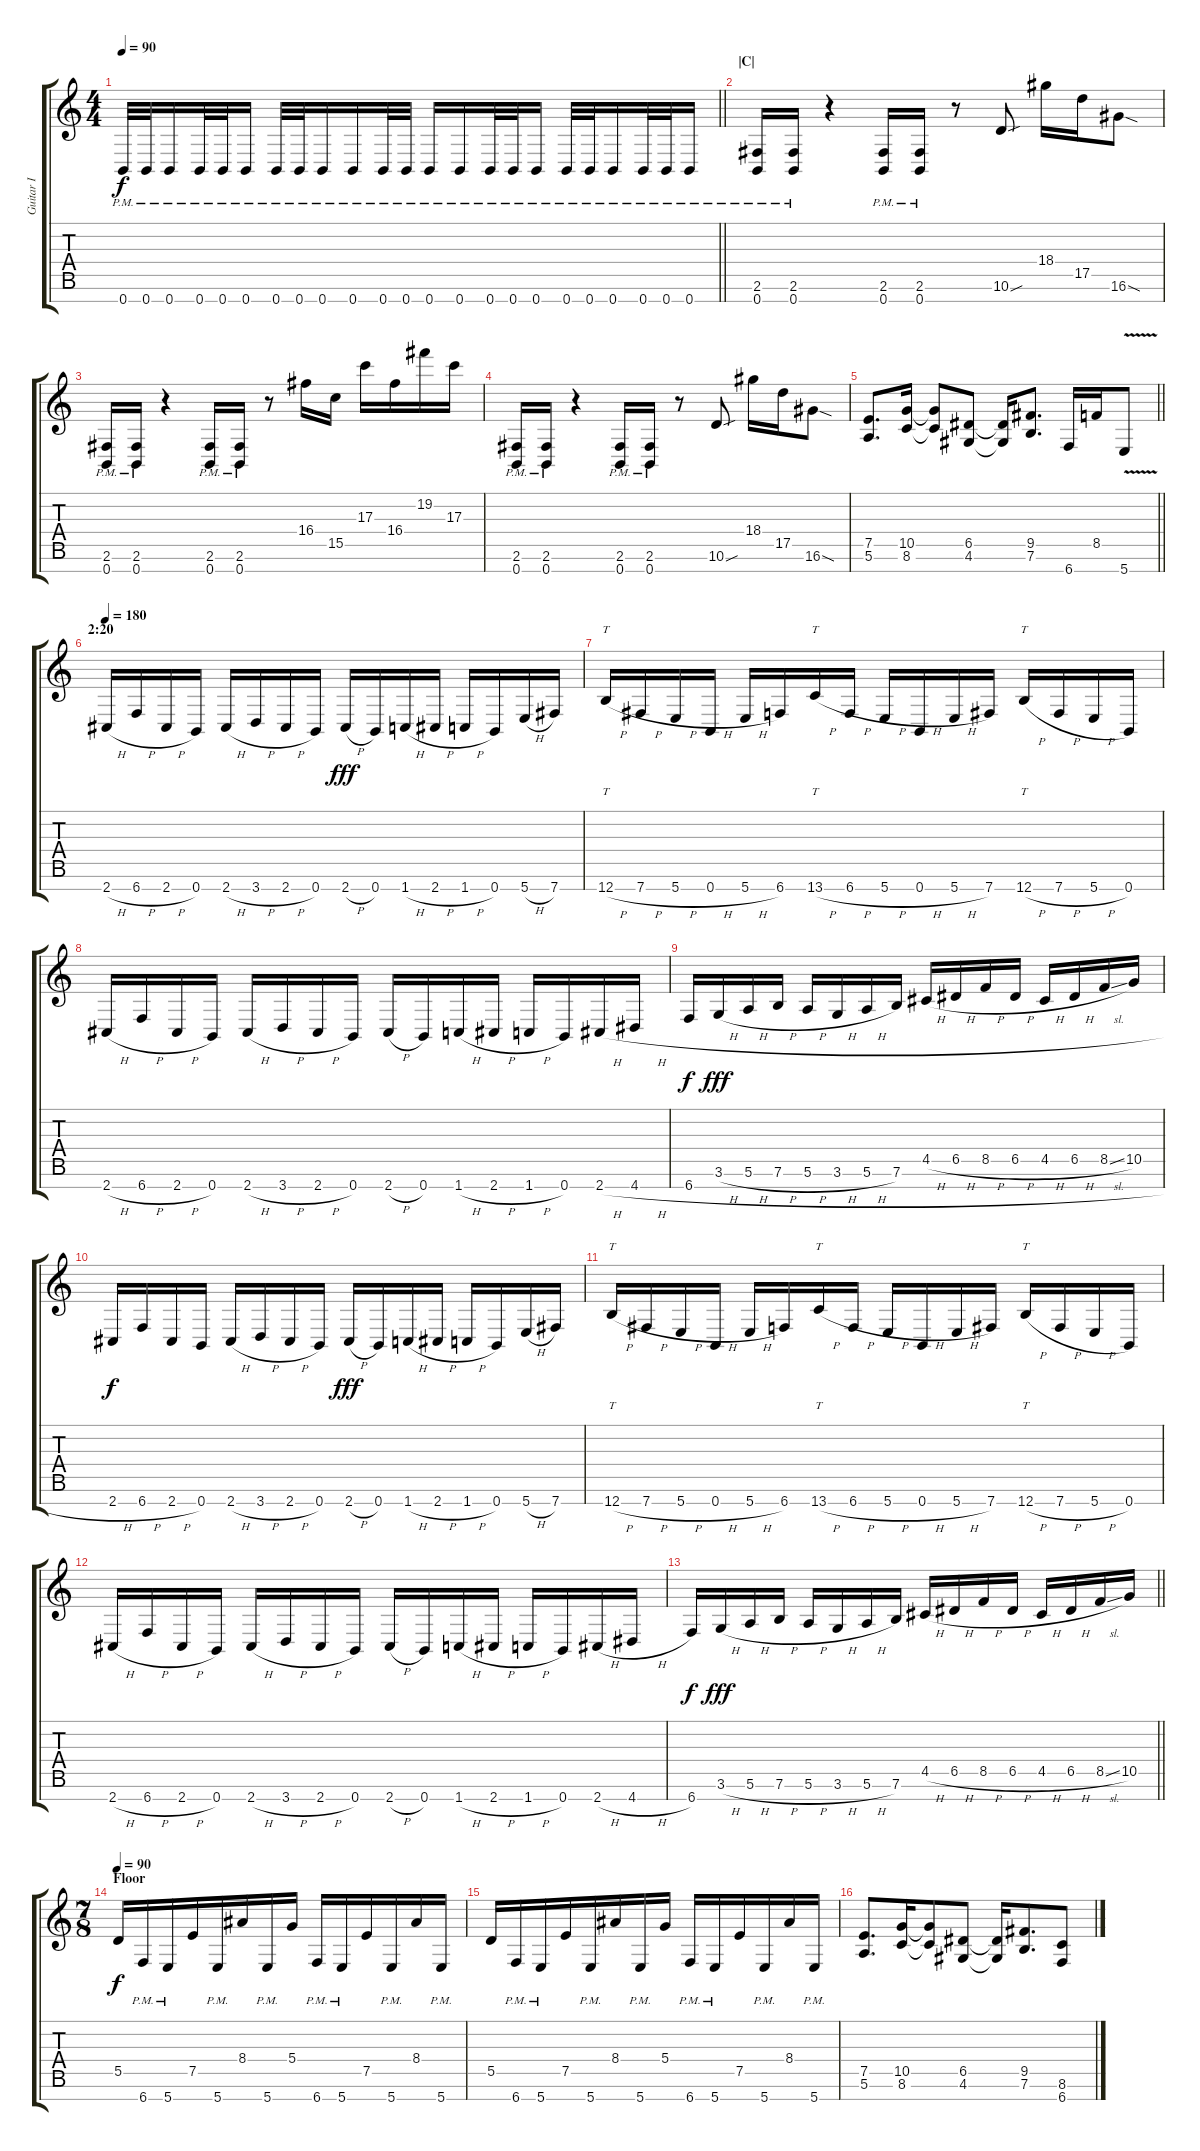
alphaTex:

\track ("Guitar I" "Guitar I") {instrument distortionguitar}
\staff {score tabs}
\tuning (E4 B3 G3 D3 A2 E2 B1) {hide}
\ts (4 4)
\tempo 90
\clef g2
\barLineRight lightlight
\ks c
0.7{pm}.32{dy f} 0.7{pm}.32 0.7{pm}.16 0.7{pm}.32 0.7{pm}.32 0.7{pm}.16 0.7{pm}.32 0.7{pm}.32 0.7{pm}.16 0.7{pm}.16 0.7{pm}.32 0.7{pm}.32 0.7{pm}.16 0.7{pm}.16 0.7{pm}.32 0.7{pm}.32 0.7{pm}.16 0.7{pm}.32 0.7{pm}.32 0.7{pm}.16 0.7{pm}.32 0.7{pm}.32 0.7{pm}.16 |
\section ("" "|C|")
(2.6{pm} 0.7{pm}).16 (2.6{pm} 0.7{pm}).16 r.4 (2.6{pm} 0.7{pm}).16 (2.6{pm} 0.7{pm}).16 r.8 10.6{sou}.8 18.4.16 17.5.16 16.6{sod}.8 |
(2.6{pm} 0.7{pm}).16 (2.6{pm} 0.7{pm}).16 r.4 (2.6{pm} 0.7{pm}).16 (2.6{pm} 0.7{pm}).16 r.8 16.4.16 15.5.16 17.3.16 16.4.16 19.2.16 17.3.16 |
(2.6{pm} 0.7{pm}).16 (2.6{pm} 0.7{pm}).16 r.4 (2.6{pm} 0.7{pm}).16 (2.6{pm} 0.7{pm}).16 r.8 10.6{sou}.8 18.4.16 17.5.16 16.6{sod}.8 |
\barLineRight lightlight
(7.5 5.6).8{d} (10.5 8.6).16 (10.5{t} 8.6{t}).8 (6.5 4.6).8 (6.5{t} 4.6{t}).16 (9.5 7.6).8{d} 6.7.16 8.5.16 5.7{v}.8 |
\section ("" "2:20")
\tempo 180
2.7{h}.16 6.7{h}.16 2.7{h}.16 0.7.16 2.7{h}.16 3.7{h}.16 2.7{h}.16 0.7.16 2.7{h}.16{dy fff} 0.7.16 1.7{h}.16 2.7{h}.16 1.7{h}.16 0.7.16 5.7{h}.16 7.7.16 |
12.7{h}.16{tt} 7.7{h}.16 5.7{h}.16 0.7{h}.16 5.7{h}.16 6.7.16 13.7{h}.16{tt} 6.7{h}.16 5.7{h}.16 0.7{h}.16 5.7{h}.16 7.7.16 12.7{h}.16{tt} 7.7{h}.16 5.7{h}.16 0.7.16 |
2.7{h}.16 6.7{h}.16 2.7{h}.16 0.7.16 2.7{h}.16 3.7{h}.16 2.7{h}.16 0.7.16 2.7{h}.16 0.7.16 1.7{h}.16 2.7{h}.16 1.7{h}.16 0.7.16 2.7{h}.16 4.7{h}.16 |
6.7{h}.16{dy f} 3.6{h}.16{dy fff} 5.6{h}.16 7.6{h}.16 5.6{h}.16 3.6{h}.16 5.6{h}.16 7.6.16 4.5{h}.16 6.5{h}.16 8.5{h}.16 6.5{h}.16 4.5{h}.16 6.5{h}.16 8.5{sl}.16 10.5.16 |
2.7{h}.16{dy f} 6.7{h}.16 2.7{h}.16 0.7.16 2.7{h}.16 3.7{h}.16 2.7{h}.16 0.7.16 2.7{h}.16{dy fff} 0.7.16 1.7{h}.16 2.7{h}.16 1.7{h}.16 0.7.16 5.7{h}.16 7.7.16 |
12.7{h}.16{tt} 7.7{h}.16 5.7{h}.16 0.7{h}.16 5.7{h}.16 6.7.16 13.7{h}.16{tt} 6.7{h}.16 5.7{h}.16 0.7{h}.16 5.7{h}.16 7.7.16 12.7{h}.16{tt} 7.7{h}.16 5.7{h}.16 0.7.16 |
2.7{h}.16 6.7{h}.16 2.7{h}.16 0.7.16 2.7{h}.16 3.7{h}.16 2.7{h}.16 0.7.16 2.7{h}.16 0.7.16 1.7{h}.16 2.7{h}.16 1.7{h}.16 0.7.16 2.7{h}.16 4.7{h}.16 |
\barLineRight lightlight
6.7.16{dy f} 3.6{h}.16{dy fff} 5.6{h}.16 7.6{h}.16 5.6{h}.16 3.6{h}.16 5.6{h}.16 7.6.16 4.5{h}.16 6.5{h}.16 8.5{h}.16 6.5{h}.16 4.5{h}.16 6.5{h}.16 8.5{sl}.16 10.5.16 |
\ts (7 8)
\section ("" "Floor")
\tempo 90
5.5.16{dy f} 6.7{pm}.16{beam merge} 5.7{pm}.16 7.5.16 5.7{pm}.16 8.4.16{beam merge} 5.7{pm}.16 5.4.16 6.7{pm}.16 5.7{pm}.16{beam merge} 7.5.16 5.7{pm}.16 8.4.16 5.7{pm}.16 |
5.5.16 6.7{pm}.16{beam merge} 5.7{pm}.16 7.5.16 5.7{pm}.16 8.4.16{beam merge} 5.7{pm}.16 5.4.16 6.7{pm}.16 5.7{pm}.16{beam merge} 7.5.16 5.7{pm}.16 8.4.16 5.7{pm}.16 |
(7.5 5.6).8{d beam merge} (10.5 8.6).16 (10.5{t} 8.6{t}).8{beam merge} (6.5 4.6).8 (6.5{t} 4.6{t}).16 (9.5 7.6).8{d} (8.6 6.7).8
